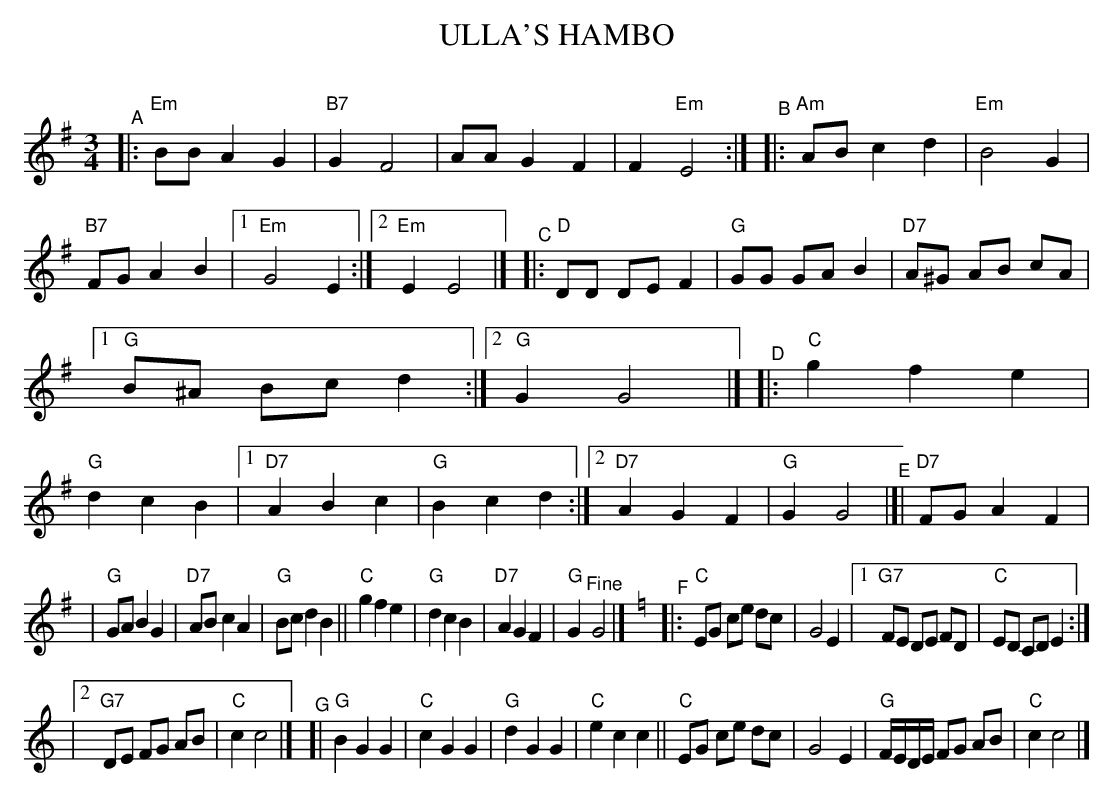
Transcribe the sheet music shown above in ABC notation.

X:1
T: ULLA'S HAMBO
C: % Viola Turpeinen
M: 3/4
L: 1/8
K: Em
"^A"|:\
"Em"BB A2 G2 | "B7"G2 F4 | AA G2 F2 | F2 "Em"E4 :|\
"^B"|:\
"Am"AB c2 d2 | "Em"B4 G2 | "B7"FG A2 B2 |[1 "Em"G4 E2 :|[2 "Em"E2 E4 |]\
[K:G]"^C"|:\
"D"DD DE F2 | "G"GG GA B2 | "D7"A^G AB cA |[1 "G"B^A Bc d2 :|[2 "G"G2 G4 |]\
"^D"\
|: "C"g2 f2 e2 | "G"d2 c2 B2 |[1 "D7"A2 B2 c2 | "G"B2 c2 d2 :|[2 "D7"A2 G2 F2 | "G"G2 G4 \
"^E"|[|\
"D7"FG A2 F2 |
| "G"GA B2 G2 |"D7"AB c2 A2 | "G"Bc d2 B2 ||\
 "C"g2 f2 e2 | "G"d2 c2 B2 | "D7"A2 G2 F2 | "G"G2 "^Fine"G4 |][K:=f]\
 [K:C]"^F"|:\
 "C"EG ce dc | G4 E2 |[1 "G7"FE DE FD | "C"ED CD E2 :|
 |[2 "G7"DE FG AB | "C"c2 c4 |]\
 "^G"[|\
 "G"B2 G2  G2 | "C"c2 G2 G2 | "G"d2 G2 G2 | "C"e2 c2 c2 ||\
 "C"EG ce dc | G4 E2 | "G"F/E/D/E/ FG AB | "C"c2 c4 |]
